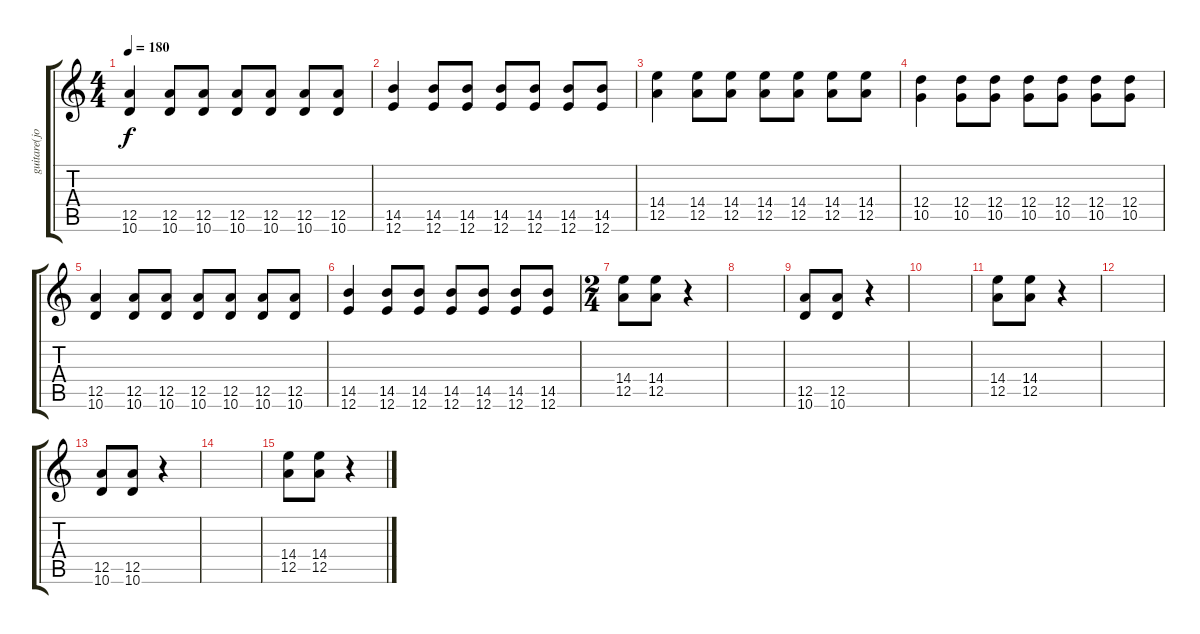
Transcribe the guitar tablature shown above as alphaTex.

\track ("guitare(jonny)" "guitare(jo") {instrument distortionguitar}
\staff {score tabs}
\tuning (E4 B3 G3 D3 A2 E2) {hide}
\ts (4 4)
\tempo 180
\clef g2
\ks c
(12.5 10.6).4{dy f} (12.5 10.6).8 (12.5 10.6).8 (12.5 10.6).8 (12.5 10.6).8 (12.5 10.6).8 (12.5 10.6).8 |
(14.5 12.6).4 (14.5 12.6).8 (14.5 12.6).8 (14.5 12.6).8 (14.5 12.6).8 (14.5 12.6).8 (14.5 12.6).8 |
(14.4 12.5).4 (14.4 12.5).8 (14.4 12.5).8 (14.4 12.5).8 (14.4 12.5).8 (14.4 12.5).8 (14.4 12.5).8 |
(12.4 10.5).4 (12.4 10.5).8 (12.4 10.5).8 (12.4 10.5).8 (12.4 10.5).8 (12.4 10.5).8 (12.4 10.5).8 |
(12.5 10.6).4 (12.5 10.6).8 (12.5 10.6).8 (12.5 10.6).8 (12.5 10.6).8 (12.5 10.6).8 (12.5 10.6).8 |
(14.5 12.6).4 (14.5 12.6).8 (14.5 12.6).8 (14.5 12.6).8 (14.5 12.6).8 (14.5 12.6).8 (14.5 12.6).8 |
\ts (2 4)
(14.4 12.5).8 (14.4 12.5).8 r.4 |
|
(12.5 10.6).8 (12.5 10.6).8 r.4 |
|
(14.4 12.5).8 (14.4 12.5).8 r.4 |
|
(12.5 10.6).8 (12.5 10.6).8 r.4 |
|
(14.4 12.5).8 (14.4 12.5).8 r.4
